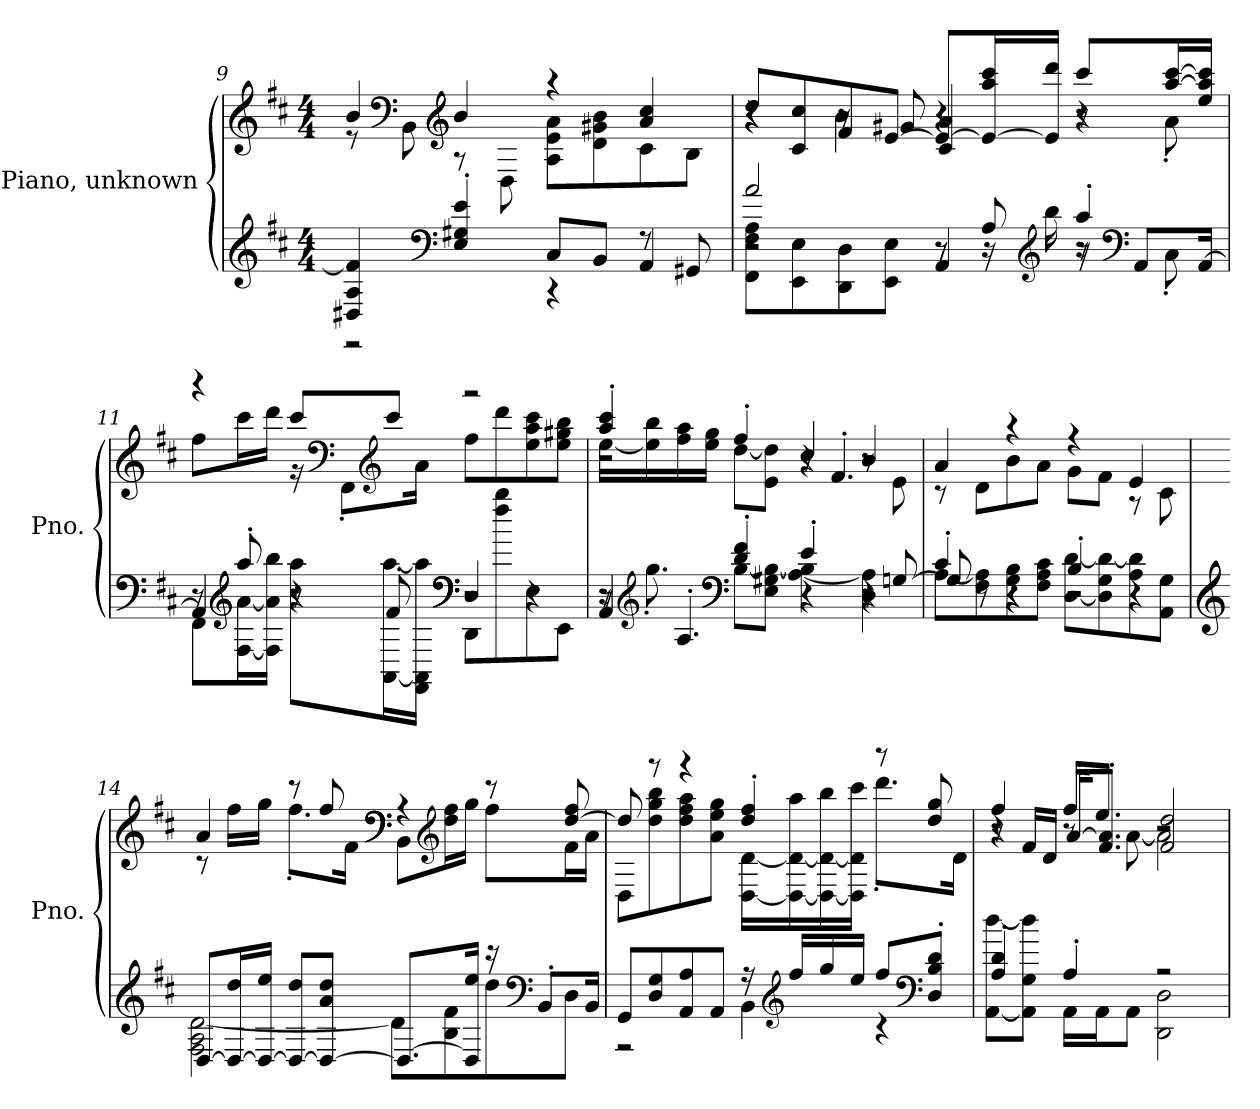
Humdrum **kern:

**kern	**kern
*part1	*part1
*staff2	*staff1
*I"Piano, unknown	*
*I'Pno.	*
!!LO:LB:g=z
*clefG2	*clefG2
*k[f#c#]	*k[f#c#]
*M4/4	*M4/4
=9	=9
*^	*^
4D#X/ 4A/ 4f#/]	2r	4b/	8r
*	*	*clefF4	*
.	.	.	8BB\
*clefF4	*	*clefG2	*
4E/' 4G#X/' 4e/'	.	4b/	8r
.	.	.	8D\
8C#/L	4r	4r	8A\ 8e\ 8a\L
8BB/J	.	.	8d\ 8g#X\ 8b\
8r	4AA/	4a/ 4cc#/	8c#\
8GG#X/	.	.	8B\J
=10	=10	=10	=10
*	*^	*	*^
2a/	8FF#\ 8F#\ 8A\L	2r	8dd/L	4r	4r
.	8EE\ 8E\	.	8c#/ 8cc#/	.	.
.	8DD\ 8D\	.	8f#/	4b\	8r
.	8EE\ 8E\J	.	[8e/J	.	8g#X/
4AA/	8r	8r	8e/L_	4r	4c#/ 4a/
.	16r	8A/	16e/_ 16aa/ 16ccc#/L	.	.
*clefG2	*	*	*	*	*
.	16bb\	.	16e/] 16ddd/JJ	.	.
4aa'/	8r	16r	8ccc#/L	8r	4r
*clefF4	*	*	*	*	*
.	.	8AA/L	.	.	.
.	8C#'\	.	[16aa/ [16ccc#/L	8a'\	.
.	.	[16AA/Jk	16ee/ 16aa/] 16ccc#/]JJ	.	.
*	*	*	*	*v	*v
!!LO:LB:g=z
=11	=11	=11	=11	=11
8r	8FF#\L	4AA/]	4r	8ff#\L
*clefG2	*	*	*	*
8aa'/	[16F#\ [16a\L	.	.	16ccc#\L
.	16F#\] 16a\] 16bb\JJ	.	.	16ddd\JJ
8r	8aa\L	4r	8ccc#/L	16r
*	*	*	*clefF4	*
.	.	.	.	8FF#'\L
*	*	*	*clefG2	*
8f#'/	[16AA\ [16aa\L	.	8ccc#/J	.
.	16FF#\ 16AA\] 16aa\]JJ	.	.	16a\Jk
*clefF4	*	*	*	*
4D/	8DD\L	2r	2r	8ff#\L
.	8ff#\ 8bb\	.	.	8ddd\
4r	8E\	.	.	8ee\ 8aa\ 8ccc#\
.	8EE\J	.	.	8ee\ 8gg#X\ 8bb\J
=12	=12	=12	=12	=12
*	*	*	*	*^
4AA/	16r	8r	4aa/' 4ccc#/'	[16ee\LL	2r
*clefG2	*	*	*	*	*
.	8.gg'\	.	.	16ee\] 16bb\	.
.	.	4.A'/	.	16ff#\ 16aa\	.
.	.	.	.	16ee\ 16gg\JJ	.
*clefF4	*	*	*	*	*
4d/' 4f#/'	[8B\L	.	4ff#'/	[8dd\L	.
.	8E\ 8G#X\ 8B\_J	.	.	8e\ 8dd\]J	.
4e'/	[4A\ 4B\]	4r	4cc#/	4r	8r
.	.	.	.	.	4.f#'/
4r	4D\ 4A\]	8r	4b/	8r	.
.	.	[8Gn/	.	8e\	.
*	*	*	*	*v	*v
!!LO:LB:g=z
=13	=13	=13	=13	=13
4c#'/	[8A\L	8G/]	4a/	8r
.	8F#\ 8A\]	8r	.	8d\L
4r	8G\ 8B\	4r	4r	8b\
.	8F#\ 8A\ 8c#\J	.	.	8a\J
4B'/	[8D\ [8d\L	2r	4r	8g\L
.	8D\] 8G\ 8d\_	.	.	8f#\J
4r	8A\ 8d\]	.	4e/	8r
.	8AA\ 8G\J	.	.	8c#\
*v	*v	*v	*	*
=14	=14	=14
*clefG2	*	*
*^	*	*
[8D/L	2F#\ 2A\ [2d\	4a/	8r
16D/_ 16dd/L	.	.	16ff#\LL
16D/_ 16ee/JJ	.	.	16gg\JJ
8D/_ 8dd/L	.	8r	8.ff#'\L
8D/_ 8a/ 8dd/J	.	8ff#/	.
.	.	.	16f#\Jk
*	*	*clefF4	*
8.D/L_	8d\L]	4r	8BB\L
*	*	*clefG2	*
.	8B\ 8f#\	.	16dd\ 16ff#\L
16D/] 16ee/Jk	.	.	16gg\JJ
16r	8dd\	8r	8ff#\L
*clefF4	*	*	*
8BB'/L	.	.	.
.	8D\J	[8dd/ 8ff#/	16f#\L
16BB/Jk	.	.	16a\JJ
!!LO:PB:g=z	!!
=15	=15	=15	=15
8GG/L	2r	8dd/]	8D\L
8D/ 8G/	.	8r	8dd\ 8gg\ 8bb\
8AA/ 8A/	.	4r	8dd\ 8ff#\ 8aa\
8AA/J	.	.	8a\ 8ee\ 8gg\J
16r	4BB\	4dd/' 4ff#/'	[16D\ [16d\LL
*clefG2	*	*	*
16ff#/LL	.	.	16D\_ 16d\_ 16aa\
16gg/	.	.	16D\_ 16d\_ 16bb\
16ee/JJ	.	.	16D\] 16d\] 16ccc#\JJ
8ff#/L	4r	8r	8.ddd'\L
*clefF4	*	*	*
8D/' 8B/' 8d/'J	.	8dd/ 8gg/	.
.	.	.	16d\Jk
=16	=16	=16	=16
*	*	*	*^
4A/' 4d/'	[8AA\ [8dd\L	4ff#/	4r	8r
.	8AA\] 8G\ 8dd\]J	.	.	16f#/LL
.	.	.	.	16d/JJ
4A'/	16AA\LL	16ff#/KL	8r	[16a'/KL
.	16AA\J	8.ee/J	.	8.f#/' 8.a/]'J
.	8AA\J	.	[8a\	.
2r	2DD\ 2D\	2r	2a\]	2f#/ 2dd/
*v	*v	*	*	*
*	*v	*v	*v
=	=
*-	*-
